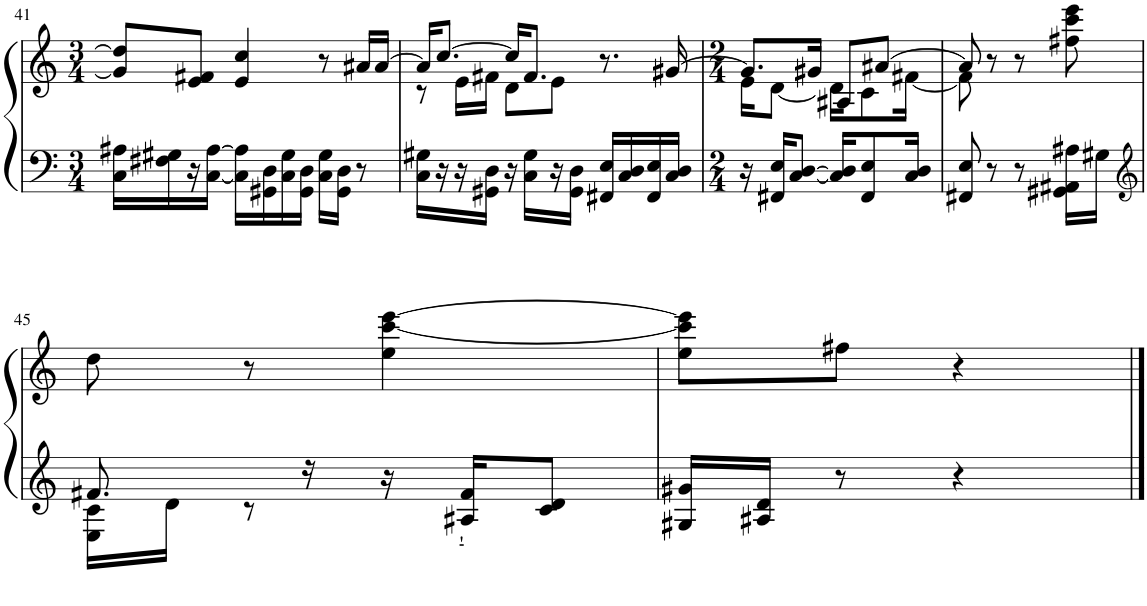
**kern	**text	**kern
*part1	*part1	*part1
*staff2	*staff2	*staff1
*I"Piano	*	*
*I'Pno.	*	*
!!LO:PB:g=z
*clefF4	*	*clefG2
*k[]	*	*k[]
*M3/4	*	*M3/4
=41	=41	=41
16C\ 16A#X\LL	.	8g#/] 8dd/]L
16F#X\ 16G#X\	.	.
16r	.	8e/ 8f#X/J
[16C\ [16A#\JJ	.	.
16C\] 16A#\]LL	.	4e/ 4cc/
16GG#X\ 16D\	.	.
16C\ 16G#\	.	.
16GG#\ 16D\JJ	.	.
16C\ 16G#\LL	.	8r
16GG#\ 16D\JJ	.	.
8r	.	16a#X/LL
.	.	[16a#/JJ
=42	=42	=42
*	*	*^
16C\ 16G#X\LL	.	16a#/KL]	8r
16r	.	[8.cc/J	.
16r	.	.	16e\LL
16GG#X\ 16D\JJ	.	.	16f#X\JJ
16r	.	16cc/KL]	8d\L
16C\ 16G#\LL	.	8.f#/J	.
16r	.	.	8e\J
16GG#\ 16D\JJ	.	.	.
16FF#X/ 16E/LL	.	8.r	4ryy
16C/ 16D/	.	.	.
16FF#/ 16E/	.	.	.
16C/ 16D/JJ	.	[16g#X/	.
=43	=43	=43	=43
*M2/4	*	*M2/4	*
16r	.	8.g#/L]	16e\KL
16FF#X/ 16E/KL	.	.	[8d\J
[8C/ [8D/J	.	.	.
.	.	16g#X/Jk	16ryy
16C/] 16D/]KL	.	8A#X/L	16d\KL]
8FF#/ 8E/	.	.	8c\
.	.	[8a#X/J	.
16C/ 16D/Jk	.	.	[16f#X\Jk
=44	=44	=44	=44
8FF#X/ 8E/	.	8f#\]	8a#/]
8r	.	8r	4.ryy
8r	.	8r	.
16GG#X\ 16AA#X\ 16A#X\LL	.	8ff#X\ 8ccc\ 8eee\	.
16G#X\JJ	.	.	.
*	*	*v	*v
!!LO:LB:g=z
=45	=45	=45
*clefG2	*	*
*^	*	*
8.f#X/	16E\ 16c\LL	.	8dd\
.	16d\JJ	.	.
.	8r	.	8r
16r	.	.	.
16r	4ryy	.	4ee\ [4ccc\ [4eee\
!	!	!LO:LY:b	!
16A#X/ 16f#/KL	.	'-	.
8c/ 8d/J	.	.	.
*v	*v	*	*
=46	=46	=46
16G#X/ 16g#X/LL	.	8ee\ 8ccc\] 8eee\]L
16A#X/ 16d/JJ	.	.
8r	.	8ff#X\J
4r	.	4r
==	==	==
*-	*-	*-
